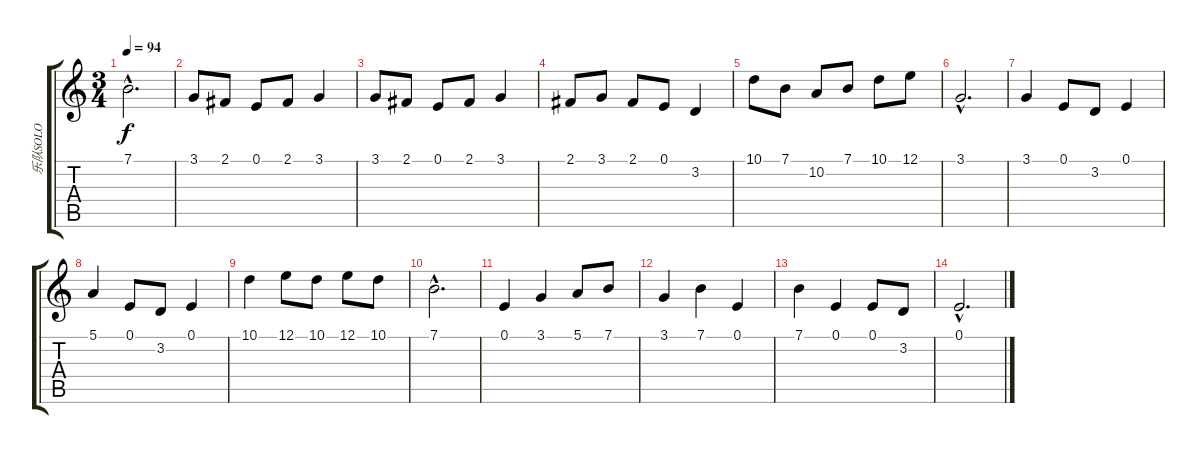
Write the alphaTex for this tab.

\track ("乐队SOLO" "乐队SOLO") {instrument stringensemble2}
\staff {score tabs}
\tuning (E4 B3 G3 D3 A2 E2) {hide}
\ts (3 4)
\tempo 94
\clef g2
\ks c
7.1{hac}.2{d dy f} |
3.1.8 2.1.8 0.1.8 2.1.8 3.1.4 |
3.1.8 2.1.8 0.1.8 2.1.8 3.1.4 |
2.1.8 3.1.8 2.1.8 0.1.8 3.2.4 |
10.1.8 7.1.8 10.2.8 7.1.8 10.1.8 12.1.8 |
3.1{hac}.2{d} |
3.1.4 0.1.8 3.2.8 0.1.4 |
5.1.4 0.1.8 3.2.8 0.1.4 |
10.1.4 12.1.8 10.1.8 12.1.8 10.1.8 |
7.1{hac}.2{d} |
0.1.4 3.1.4 5.1.8 7.1.8 |
3.1.4 7.1.4 0.1.4 |
7.1.4 0.1.4 0.1.8 3.2.8 |
0.1{hac}.2{d}
